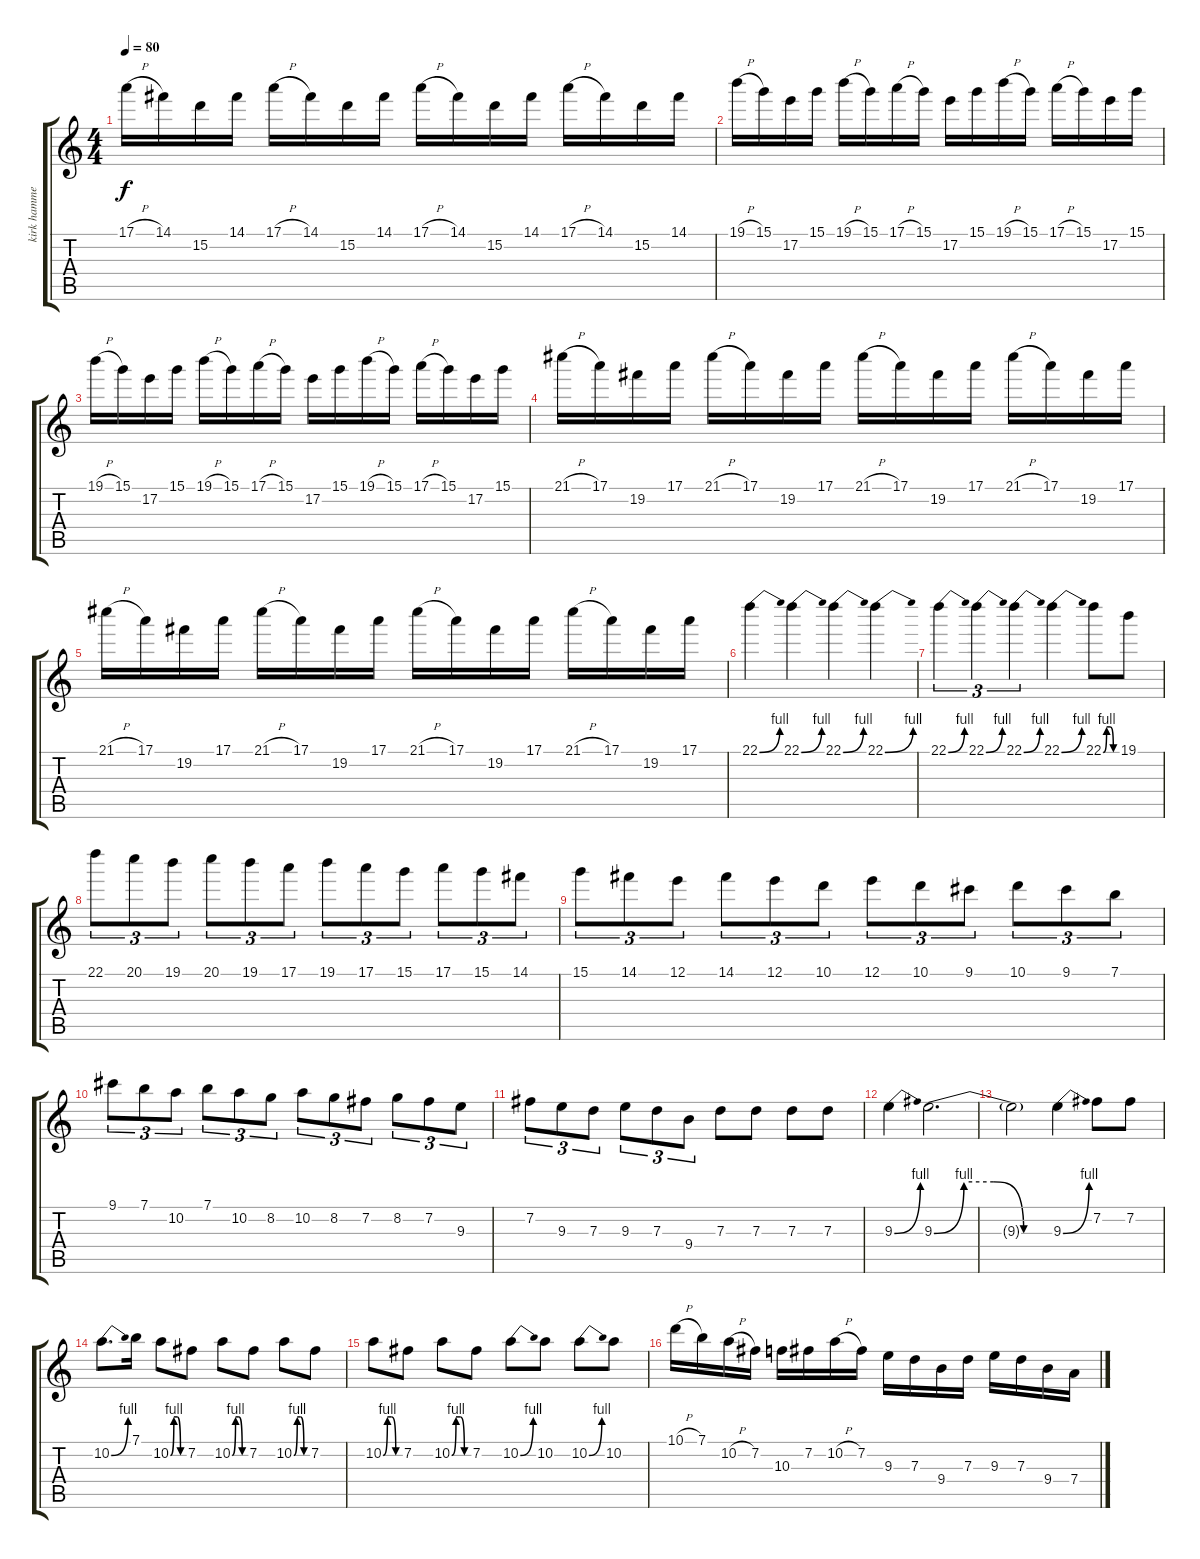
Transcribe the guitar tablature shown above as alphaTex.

\track ("kirk hammett" "kirk hamme") {instrument overdrivenguitar}
\staff {score tabs}
\tuning (E4 B3 G3 D3 A2 E2) {hide}
\ts (4 4)
\tempo 80
\clef g2
\ks c
17.1{h}.16{dy f} 14.1.16 15.2.16 14.1.16 17.1{h}.16 14.1.16 15.2.16 14.1.16 17.1{h}.16 14.1.16 15.2.16 14.1.16 17.1{h}.16 14.1.16 15.2.16 14.1.16 |
19.1{h}.16 15.1.16 17.2.16 15.1.16 19.1{h}.16 15.1.16 17.1{h}.16 15.1.16 17.2.16 15.1.16 19.1{h}.16 15.1.16 17.1{h}.16 15.1.16 17.2.16 15.1.16 |
19.1{h}.16 15.1.16 17.2.16 15.1.16 19.1{h}.16 15.1.16 17.1{h}.16 15.1.16 17.2.16 15.1.16 19.1{h}.16 15.1.16 17.1{h}.16 15.1.16 17.2.16 15.1.16 |
21.1{h}.16 17.1.16 19.2.16 17.1.16 21.1{h}.16 17.1.16 19.2.16 17.1.16 21.1{h}.16 17.1.16 19.2.16 17.1.16 21.1{h}.16 17.1.16 19.2.16 17.1.16 |
21.1{h}.16 17.1.16 19.2.16 17.1.16 21.1{h}.16 17.1.16 19.2.16 17.1.16 21.1{h}.16 17.1.16 19.2.16 17.1.16 21.1{h}.16 17.1.16 19.2.16 17.1.16 |
22.1{be (bend 0 0 60 4)}.4 22.1{be (bend 0 0 60 4)}.4 22.1{be (bend 0 0 60 4)}.4 22.1{be (bend 0 0 60 4)}.4 |
22.1{be (bend 0 0 60 4)}.4{tu (3 2)} 22.1{be (bend 0 0 60 4)}.4{tu (3 2)} 22.1{be (bend 0 0 60 4)}.4{tu (3 2)} 22.1{be (bend 0 0 60 4)}.4 22.1{be (custom 0 0 15 4 30 4 45 0 60 0)}.8 19.1.8 |
22.1.8{tu (3 2)} 20.1.8{tu (3 2)} 19.1.8{tu (3 2)} 20.1.8{tu (3 2)} 19.1.8{tu (3 2)} 17.1.8{tu (3 2)} 19.1.8{tu (3 2)} 17.1.8{tu (3 2)} 15.1.8{tu (3 2)} 17.1.8{tu (3 2)} 15.1.8{tu (3 2)} 14.1.8{tu (3 2)} |
15.1.8{tu (3 2)} 14.1.8{tu (3 2)} 12.1.8{tu (3 2)} 14.1.8{tu (3 2)} 12.1.8{tu (3 2)} 10.1.8{tu (3 2)} 12.1.8{tu (3 2)} 10.1.8{tu (3 2)} 9.1.8{tu (3 2)} 10.1.8{tu (3 2)} 9.1.8{tu (3 2)} 7.1.8{tu (3 2)} |
9.1.8{tu (3 2)} 7.1.8{tu (3 2)} 10.2.8{tu (3 2)} 7.1.8{tu (3 2)} 10.2.8{tu (3 2)} 8.2.8{tu (3 2)} 10.2.8{tu (3 2)} 8.2.8{tu (3 2)} 7.2.8{tu (3 2)} 8.2.8{tu (3 2)} 7.2.8{tu (3 2)} 9.3.8{tu (3 2)} |
7.2.8{tu (3 2)} 9.3.8{tu (3 2)} 7.3.8{tu (3 2)} 9.3.8{tu (3 2)} 7.3.8{tu (3 2)} 9.4.8{tu (3 2)} 7.3.8 7.3.8 7.3.8 7.3.8 |
9.3{be (bend 0 0 60 4)}.4 9.3{be (custom 0 0 15 4 30 4 45 0 60 0)}.2{d} |
9.3{t}.2 9.3{be (bend 0 0 60 4)}.4 7.2.8 7.2.8 |
10.2{be (bend 0 0 60 4)}.8{d} 7.1.16 10.2{be (custom 0 0 15 4 30 4 45 0 60 0)}.8 7.2.8 10.2{be (custom 0 0 15 4 30 4 45 0 60 0)}.8 7.2.8 10.2{be (custom 0 0 15 4 30 4 45 0 60 0)}.8 7.2.8 |
10.2{be (custom 0 0 15 4 30 4 45 0 60 0)}.8 7.2.8 10.2{be (custom 0 0 15 4 30 4 45 0 60 0)}.8 7.2.8 10.2{be (bend 0 0 60 4)}.8 10.2.8 10.2{be (bend 0 0 60 4)}.8 10.2.8 |
10.1{h}.16 7.1.16 10.2{h}.16 7.2.16 10.3.16 7.2.16 10.2{h}.16 7.2.16 9.3.16 7.3.16 9.4.16 7.3.16 9.3.16 7.3.16 9.4.16 7.4.16
